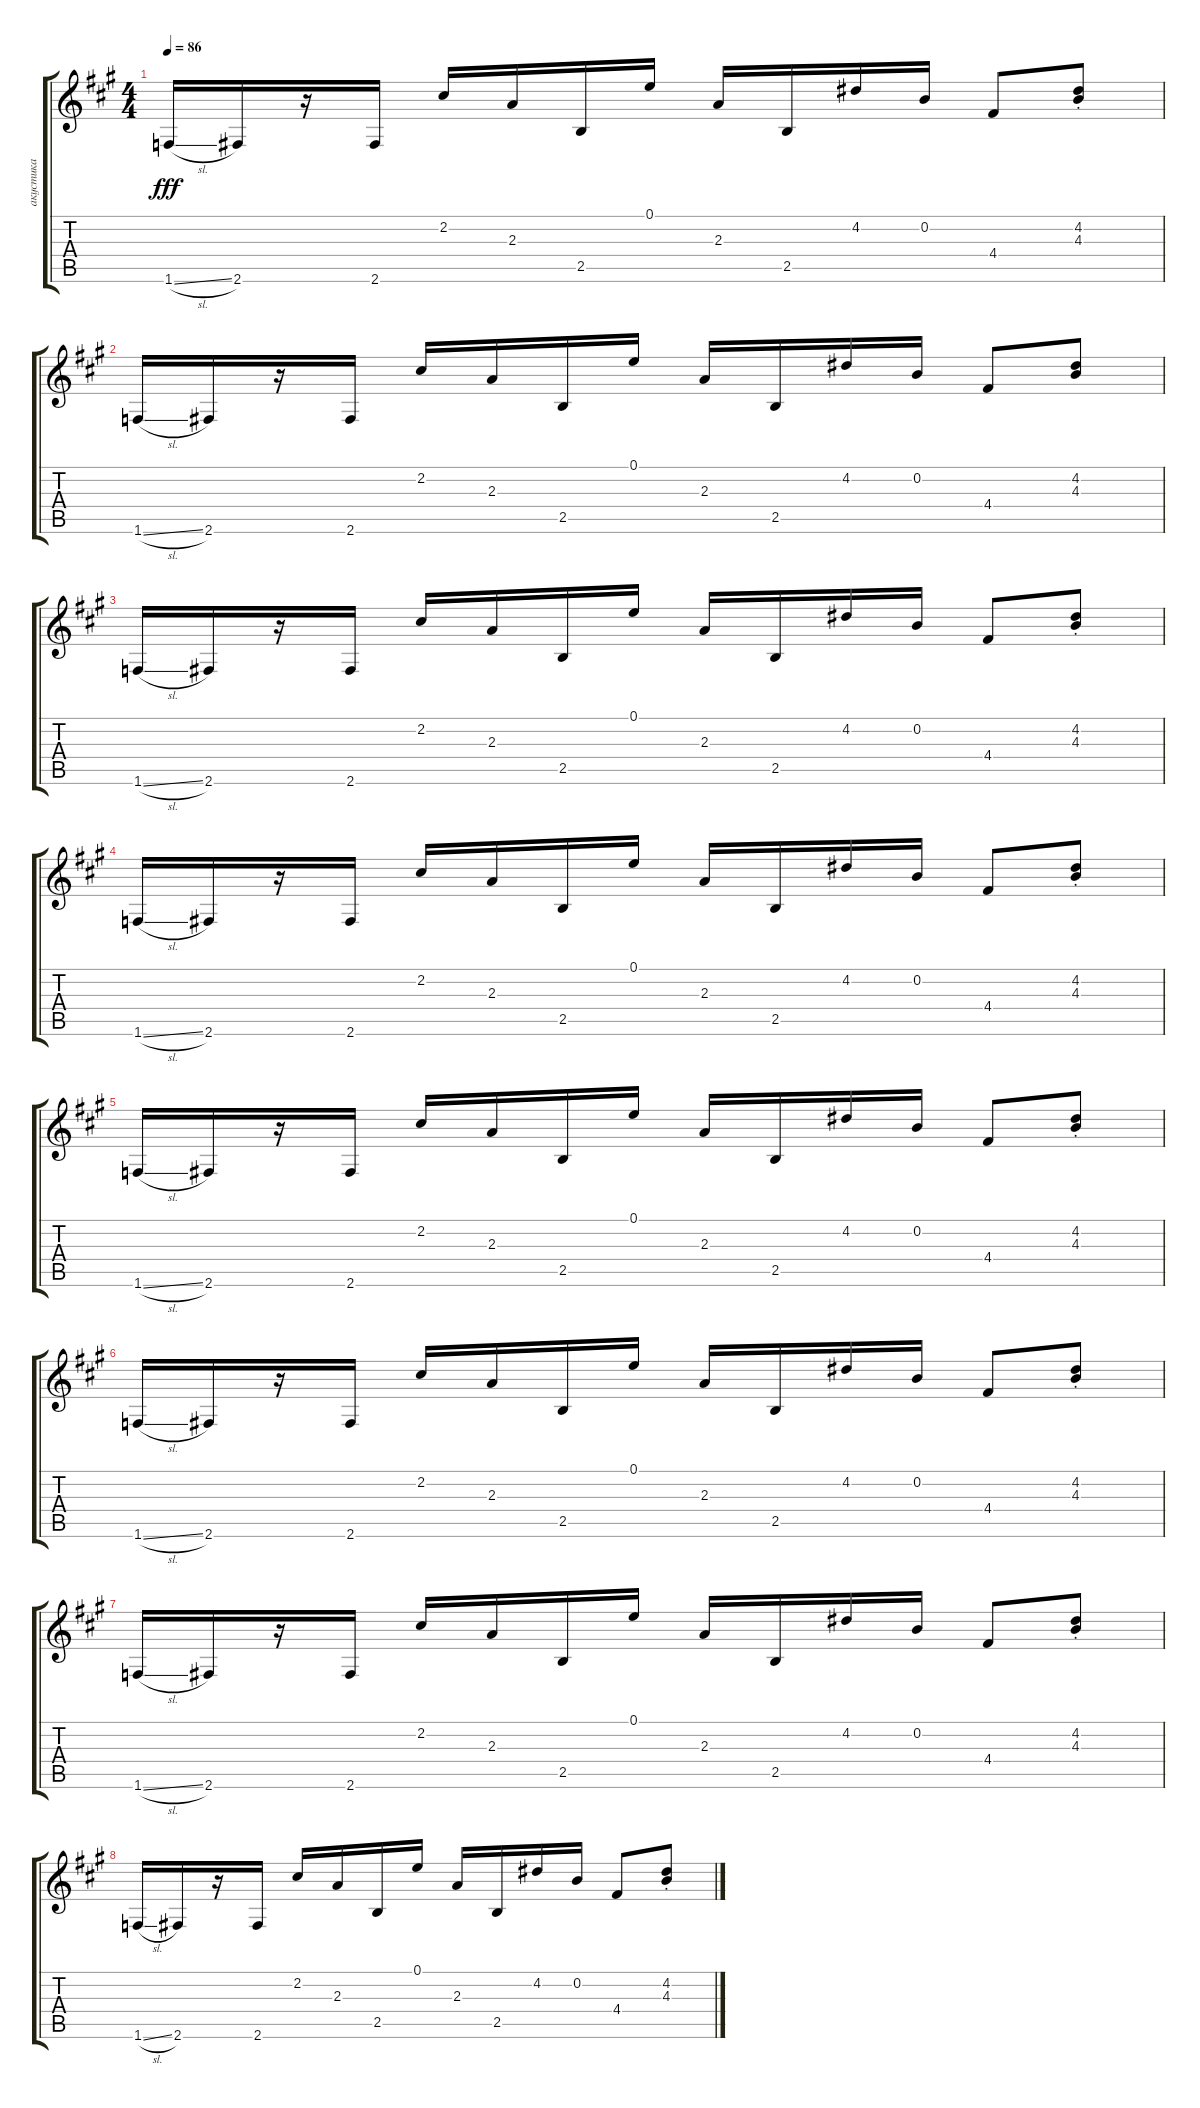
\track ("акустика" "акустика") {instrument acousticguitarnylon}
\staff {score tabs}
\tuning (E4 B3 G3 D3 A2 E2) {hide}
\ts (4 4)
\tempo 86
\clef g2
\ks f#minor
1.6{sl}.16{dy fff} 2.6.16 r.16 2.6.16 2.2.16 2.3.16 2.5.16 0.1.16 2.3.16 2.5.16 4.2.16 0.2.16 4.4.8 (4.2{st} 4.3{st}).8 |
1.6{sl}.16 2.6.16 r.16 2.6.16 2.2.16 2.3.16 2.5.16 0.1.16 2.3.16 2.5.16 4.2.16 0.2.16 4.4.8 (4.2 4.3).8 |
1.6{sl}.16 2.6.16 r.16 2.6.16 2.2.16 2.3.16 2.5.16 0.1.16 2.3.16 2.5.16 4.2.16 0.2.16 4.4.8 (4.2{st} 4.3{st}).8 |
1.6{sl}.16 2.6.16 r.16 2.6.16 2.2.16 2.3.16 2.5.16 0.1.16 2.3.16 2.5.16 4.2.16 0.2.16 4.4.8 (4.2{st} 4.3{st}).8 |
1.6{sl}.16 2.6.16 r.16 2.6.16 2.2.16 2.3.16 2.5.16 0.1.16 2.3.16 2.5.16 4.2.16 0.2.16 4.4.8 (4.2{st} 4.3{st}).8 |
1.6{sl}.16 2.6.16 r.16 2.6.16 2.2.16 2.3.16 2.5.16 0.1.16 2.3.16 2.5.16 4.2.16 0.2.16 4.4.8 (4.2{st} 4.3{st}).8 |
1.6{sl}.16 2.6.16 r.16 2.6.16 2.2.16 2.3.16 2.5.16 0.1.16 2.3.16 2.5.16 4.2.16 0.2.16 4.4.8 (4.2{st} 4.3{st}).8 |
1.6{sl}.16 2.6.16 r.16 2.6.16 2.2.16 2.3.16 2.5.16 0.1.16 2.3.16 2.5.16 4.2.16 0.2.16 4.4.8 (4.2{st} 4.3{st}).8
